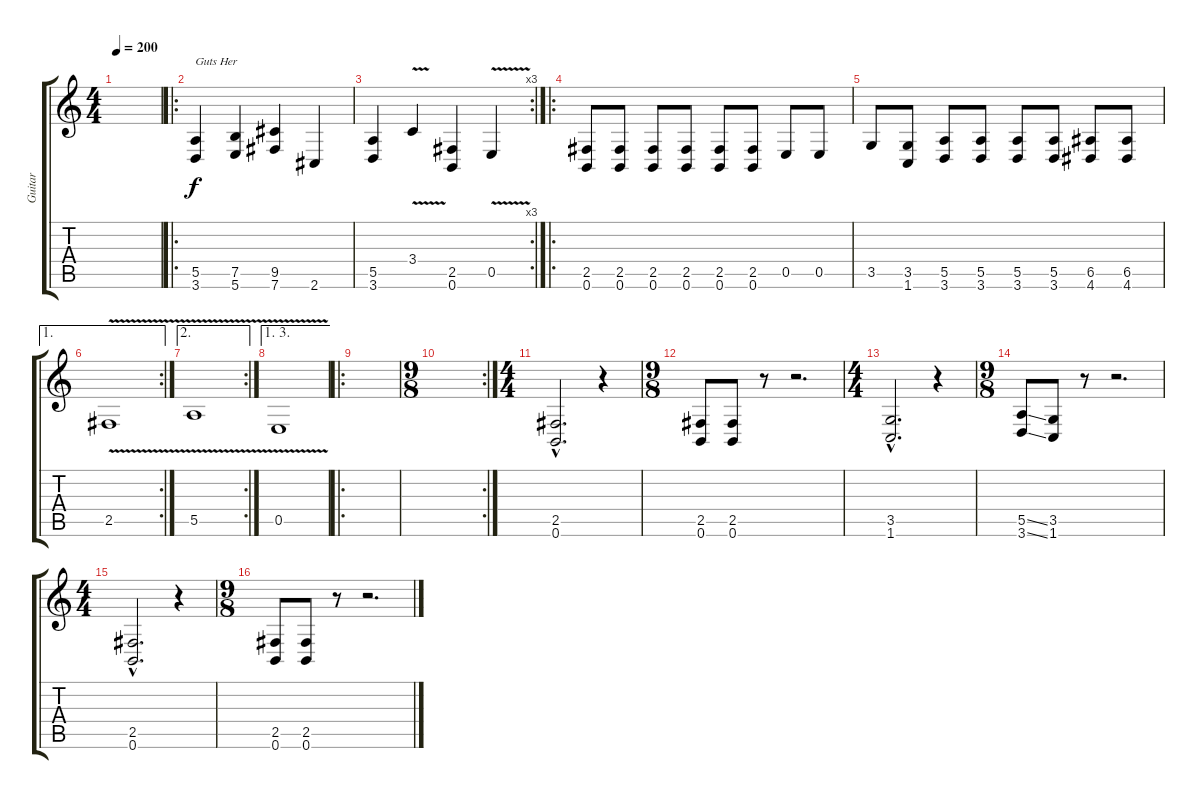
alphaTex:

\track ("Guitar " "Guitar ") {instrument distortionguitar}
\staff {score tabs}
\tuning (B3 Gb3 D3 A2 E2 B1) {hide}
\ts (4 4)
\tempo 200
\clef g2
\ks c
|
\ro
(5.5 3.6).4{txt "Guts Her"} (7.5 5.6).4 (9.5 7.6).4 2.6.4 |
\rc 3
(5.5 3.6).4 3.4{v}.4 (2.5 0.6).4 0.5{v}.4 |
\ro
(2.5 0.6).8 (2.5 0.6).8 (2.5 0.6).8 (2.5 0.6).8 (2.5 0.6).8 (2.5 0.6).8 0.5.8 0.5.8 |
3.5.8 (3.5 1.6).8 (5.5 3.6).8 (5.5 3.6).8 (5.5 3.6).8 (5.5 3.6).8 (6.5 4.6).8 (6.5 4.6).8 |
\ae 1
\rc 2
2.5{v}.1 |
\ae 2
\rc 2
5.5{v}.1 |
\ae (1 3)
0.5{v}.1 |
\ro
|
\rc 2
\ts (9 8)
|
\ts (4 4)
(2.5{hac} 0.6{hac}).2{d} r.4 |
\ts (9 8)
(2.5 0.6).8 (2.5 0.6).8 r.8 r.2{d} |
\ts (4 4)
(3.5{hac} 1.6{hac}).2{d} r.4 |
\ts (9 8)
(5.5{ss} 3.6{ss}).8 (3.5 1.6).8 r.8 r.2{d} |
\ts (4 4)
(2.5{hac} 0.6{hac}).2{d} r.4 |
\ts (9 8)
(2.5 0.6).8 (2.5 0.6).8 r.8 r.2{d}
